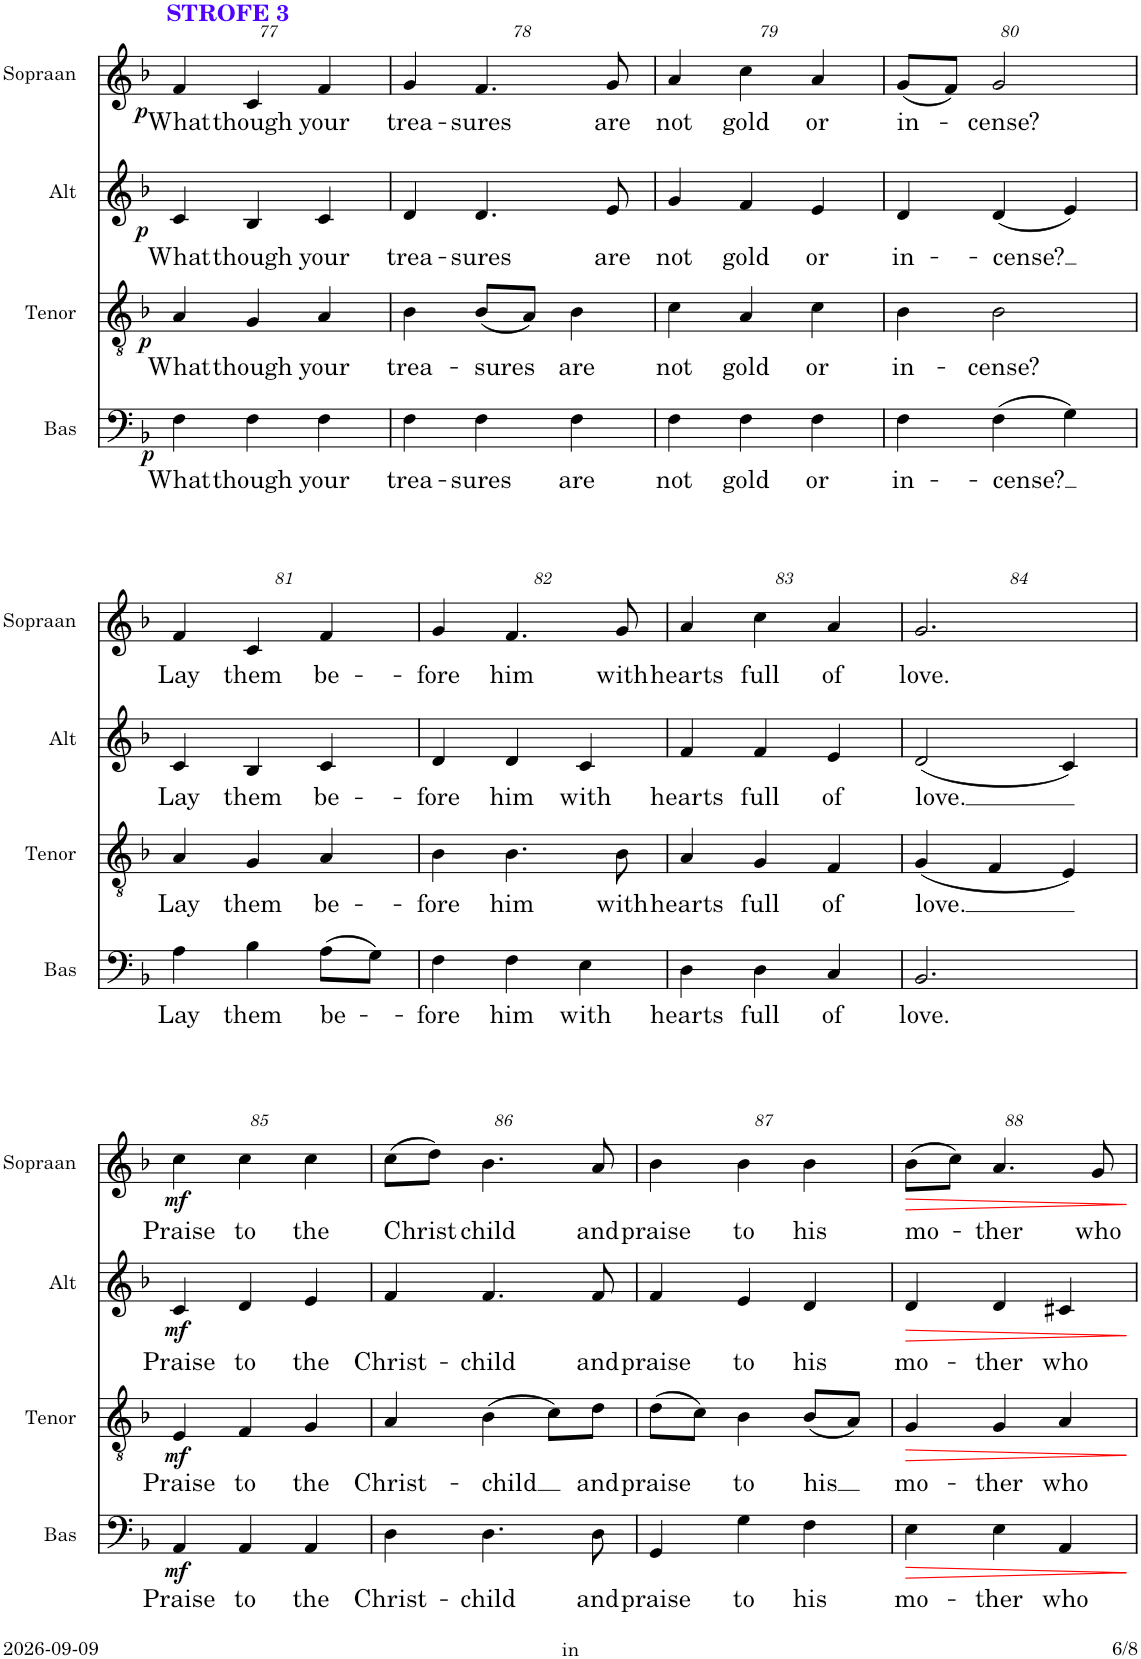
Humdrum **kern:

**kern	**text	**dynam	**kern	**text	**dynam	**kern	**text	**dynam	**kern	**text	**dynam
*part4	*part4	*part4	*part3	*part3	*part3	*part2	*part2	*part2	*part1	*part1	*part1
*staff4	*staff4	*staff4	*staff3	*staff3	*staff3	*staff2	*staff2	*staff2	*staff1	*staff1	*staff1
*I"Bas	*	*	*I"Tenor	*	*	*I"Alt	*	*	*I"Sopraan	*	*
*I'Bas	*	*	*I'Tenor	*	*	*I'Alt	*	*	*I'Sopraan	*	*
!!LO:PB:g=z
*clefF4	*	*	*clefGv2	*	*	*clefG2	*	*	*clefG2	*	*
*k[b-]	*	*	*k[b-]	*	*	*k[b-]	*	*	*k[b-]	*	*
*M3/4	*	*	*M3/4	*	*	*M3/4	*	*	*M3/4	*	*
=77	=77	=77	=77	=77	=77	=77	=77	=77	=77	=77	=77
!	!LO:LY:b	!LO:DY:b	!	!LO:LY:b	!LO:DY:b	!	!LO:LY:b	!LO:DY:b	!	!LO:LY:b	!LO:DY:b
4F\	What	p	4A/	What	p	4c/	What	p	4f/	What	p
!	!LO:LY:b	!	!	!LO:LY:b	!	!	!LO:LY:b	!	!	!LO:LY:b	!
4F\	though	.	4G/	though	.	4B-/	though	.	4c/	though	.
!	!LO:LY:b	!	!	!LO:LY:b	!	!	!LO:LY:b	!	!	!LO:LY:b	!
4F\	your	.	4A/	your	.	4c/	your	.	4f/	your	.
=78	=78	=78	=78	=78	=78	=78	=78	=78	=78	=78	=78
!	!LO:LY:b	!	!	!LO:LY:b	!	!	!LO:LY:b	!	!	!LO:LY:b	!
4F\	trea-	.	4B-\	trea-	.	4d/	trea-	.	4g/	trea-	.
!	!LO:LY:b	!	!	!LO:LY:b	!	!	!LO:LY:b	!	!	!LO:LY:b	!
4F\	sures	.	(8B-/L	-sures	.	4.d/	sures	.	4.f/	sures	.
.	.	.	8A/J)	.	.	.	.	.	.	.	.
!	!LO:LY:b	!	!	!LO:LY:b	!	!	!	!	!	!	!
4F\	are	.	4B-\	are	.	.	.	.	.	.	.
!	!	!	!	!	!	!	!LO:LY:b	!	!	!LO:LY:b	!
.	.	.	.	.	.	8e/	are	.	8g/	are	.
=79	=79	=79	=79	=79	=79	=79	=79	=79	=79	=79	=79
!	!LO:LY:b	!	!	!LO:LY:b	!	!	!LO:LY:b	!	!	!LO:LY:b	!
4F\	not	.	4c\	not	.	4g/	not	.	4a/	not	.
!	!LO:LY:b	!	!	!LO:LY:b	!	!	!LO:LY:b	!	!	!LO:LY:b	!
4F\	gold	.	4A/	gold	.	4f/	gold	.	4cc\	gold	.
!	!LO:LY:b	!	!	!LO:LY:b	!	!	!LO:LY:b	!	!	!LO:LY:b	!
4F\	or	.	4c\	or	.	4e/	or	.	4a/	or	.
=80	=80	=80	=80	=80	=80	=80	=80	=80	=80	=80	=80
!	!LO:LY:b	!	!	!LO:LY:b	!	!	!LO:LY:b	!	!	!LO:LY:b	!
4F\	in-	.	4B-\	in-	.	4d/	in-	.	(8g/L	in-	.
.	.	.	.	.	.	.	.	.	8f/J)	.	.
!	!LO:LY:b	!	!	!LO:LY:b	!	!	!LO:LY:b	!	!	!LO:LY:b	!
(4F\	-cense?	.	2B-\	-cense?	.	(4d/	-cense?	.	2g/	-cense?	.
4G\)	.	.	.	.	.	4e/)	.	.	.	.	.
!!LO:LB:g=z
=81	=81	=81	=81	=81	=81	=81	=81	=81	=81	=81	=81
!	!LO:LY:b	!	!	!LO:LY:b	!	!	!LO:LY:b	!	!	!LO:LY:b	!
4A\	Lay	.	4A/	Lay	.	4c/	Lay	.	4f/	Lay	.
!	!LO:LY:b	!	!	!LO:LY:b	!	!	!LO:LY:b	!	!	!LO:LY:b	!
4B-\	them	.	4G/	them	.	4B-/	them	.	4c/	them	.
!	!LO:LY:b	!	!	!LO:LY:b	!	!	!LO:LY:b	!	!	!LO:LY:b	!
(8A\L	-be-	.	4A/	be-	.	4c/	be-	.	4f/	be-	.
8G\J)	.	.	.	.	.	.	.	.	.	.	.
=82	=82	=82	=82	=82	=82	=82	=82	=82	=82	=82	=82
!	!LO:LY:b	!	!	!LO:LY:b	!	!	!LO:LY:b	!	!	!LO:LY:b	!
4F\	-fore	.	4B-\	-fore	.	4d/	-fore	.	4g/	-fore	.
!	!LO:LY:b	!	!	!LO:LY:b	!	!	!LO:LY:b	!	!	!LO:LY:b	!
4F\	him	.	4.B-\	him	.	4d/	him	.	4.f/	him	.
!	!LO:LY:b	!	!	!	!	!	!LO:LY:b	!	!	!	!
4E\	with	.	.	.	.	4c/	with	.	.	.	.
!	!	!	!	!LO:LY:b	!	!	!	!	!	!LO:LY:b	!
.	.	.	8B-\	with	.	.	.	.	8g/	with	.
=83	=83	=83	=83	=83	=83	=83	=83	=83	=83	=83	=83
!	!LO:LY:b	!	!	!LO:LY:b	!	!	!LO:LY:b	!	!	!LO:LY:b	!
4D\	hearts	.	4A/	hearts	.	4f/	hearts	.	4a/	hearts	.
!	!LO:LY:b	!	!	!LO:LY:b	!	!	!LO:LY:b	!	!	!LO:LY:b	!
4D\	full	.	4G/	full	.	4f/	full	.	4cc\	full	.
!	!LO:LY:b	!	!	!LO:LY:b	!	!	!LO:LY:b	!	!	!LO:LY:b	!
4C/	of	.	4F/	of	.	4e/	of	.	4a/	of	.
=84	=84	=84	=84	=84	=84	=84	=84	=84	=84	=84	=84
!	!LO:LY:b	!	!	!LO:LY:b	!	!	!LO:LY:b	!	!	!LO:LY:b	!
2.BB-/	love.	.	(4G/	love.	.	(2d/	love.	.	2.g/	love.	.
.	.	.	4F/	.	.	.	.	.	.	.	.
.	.	.	4E/)	.	.	4c/)	.	.	.	.	.
!!LO:LB:g=z
=85	=85	=85	=85	=85	=85	=85	=85	=85	=85	=85	=85
!	!LO:LY:b	!LO:DY:b	!	!LO:LY:b	!LO:DY:b	!	!LO:LY:b	!LO:DY:b	!	!LO:LY:b	!LO:DY:b
4AA/	Praise	mf	4E/	Praise	mf	4c/	Praise	mf	4cc\	Praise	mf
!	!LO:LY:b	!	!	!LO:LY:b	!	!	!LO:LY:b	!	!	!LO:LY:b	!
4AA/	to	.	4F/	to	.	4d/	to	.	4cc\	to	.
!	!LO:LY:b	!	!	!LO:LY:b	!	!	!LO:LY:b	!	!	!LO:LY:b	!
4AA/	the	.	4G/	the	.	4e/	the	.	4cc\	the	.
=86	=86	=86	=86	=86	=86	=86	=86	=86	=86	=86	=86
!	!LO:LY:b	!	!	!LO:LY:b	!	!	!LO:LY:b	!	!	!LO:LY:b	!
4D\	Christ-	.	4A/	Christ-	.	4f/	Christ-	.	(8cc\L	-Christ	.
.	.	.	.	.	.	.	.	.	8dd\J)	.	.
!	!LO:LY:b	!	!	!LO:LY:b	!	!	!LO:LY:b	!	!	!LO:LY:b	!
4.D\	-child	.	(4B-\	-child	.	4.f/	-child	.	4.b-\	child	.
.	.	.	8c\L)	.	.	.	.	.	.	.	.
!	!LO:LY:b	!	!	!LO:LY:b	!	!	!LO:LY:b	!	!	!LO:LY:b	!
8D\	and	.	8d\J	and	.	8f/	and	.	8a/	and	.
=87	=87	=87	=87	=87	=87	=87	=87	=87	=87	=87	=87
!	!LO:LY:b	!	!	!LO:LY:b	!	!	!LO:LY:b	!	!	!LO:LY:b	!
4GG/	praise	.	(8d\L	praise	.	4f/	praise	.	4b-\	praise	.
.	.	.	8c\J)	.	.	.	.	.	.	.	.
!	!LO:LY:b	!	!	!LO:LY:b	!	!	!LO:LY:b	!	!	!LO:LY:b	!
4G\	to	.	4B-\	to	.	4e/	to	.	4b-\	to	.
!	!LO:LY:b	!	!	!LO:LY:b	!	!	!LO:LY:b	!	!	!LO:LY:b	!
4F\	his	.	(8B-/L	his	.	4d/	his	.	4b-\	his	.
.	.	.	8A/J)	.	.	.	.	.	.	.	.
=88	=88	=88	=88	=88	=88	=88	=88	=88	=88	=88	=88
!	!LO:LY:b	!LO:HP:b	!	!LO:LY:b	!LO:HP:b	!	!LO:LY:b	!LO:HP:b	!	!LO:LY:b	!LO:HP:b
4E\	mo-	>	4G/	mo-	>	4d/	mo-	>	(8b-\L	-mo-	>
.	.	.	.	.	.	.	.	.	8cc\J)	.	.
!	!LO:LY:b	!	!	!LO:LY:b	!	!	!LO:LY:b	!	!	!LO:LY:b	!
4E\	-ther	.	4G/	-ther	.	4d/	-ther	.	4.a/	-ther	.
!	!LO:LY:b	!	!	!LO:LY:b	!	!	!LO:LY:b	!	!	!	!
4AA/	who	.	4A/	who	.	4c#X/	who	.	.	.	.
!	!	!	!	!	!	!	!	!	!	!LO:LY:b	!
.	.	.	.	.	.	.	.	.	8g/	who	.
.	.	]	.	.	]	.	.	]	.	.	]
=	=	=	=	=	=	=	=	=	=	=	=
*-	*-	*-	*-	*-	*-	*-	*-	*-	*-	*-	*-
